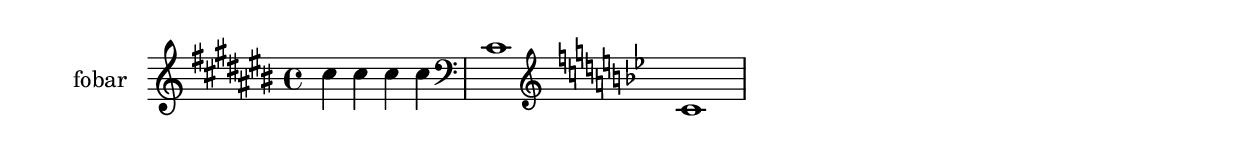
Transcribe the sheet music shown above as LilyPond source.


\version "2.16.0"
\header {

  texidoc = "Distances between prefatory items (e.g. clef, bar,
etc.)  are determined by engraving standards.  These distances depend
on which items are combined.  Mid-line, the order for clef and
bar-line is different from the start of line.
"

}

\layout  {
  ragged-right = ##t
}

\relative c'' {
  \set Staff.instrumentName = "fobar"
  \bar "||:"
  \key cis \major
  cis4 cis4 cis4 cis4 \clef bass  cis,1
  \clef treble
  \bar ":|"
  \key g \minor
  c1
}



